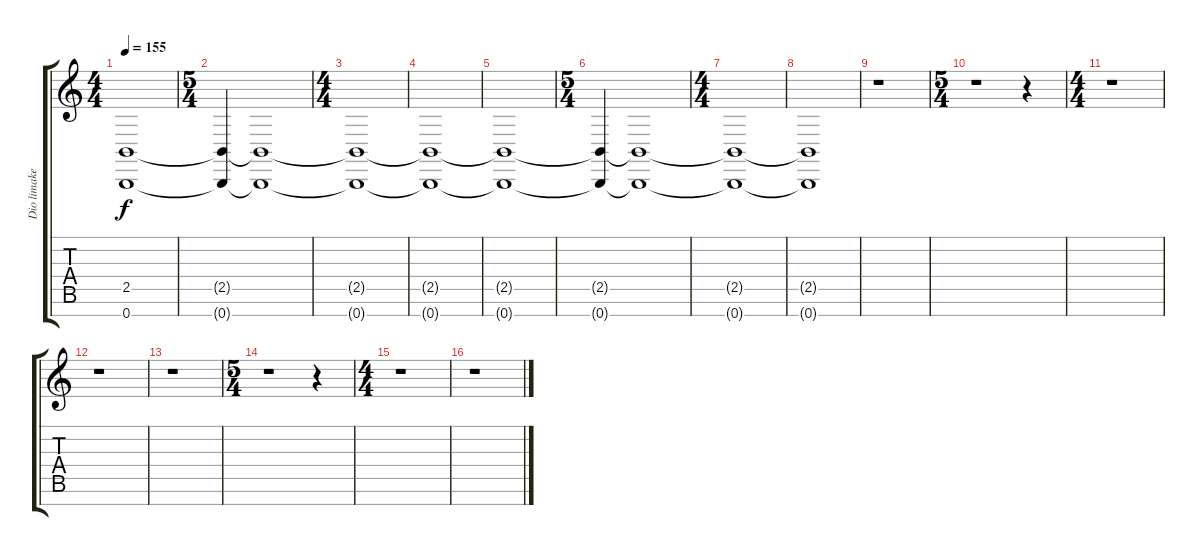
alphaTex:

\track ("Dio limakeyboard" "Dio limake") {instrument pad3polysynth}
\staff {score tabs}
\tuning (E4 B3 G3 D3 A2 E2 B1) {hide}
\ts (4 4)
\tempo 155
\clef g2
\ks c
(2.5 0.7).1{dy f instrument pad3polysynth} |
\ts (5 4)
(2.5{t} 0.7{t}).4 (2.5{t} 0.7{t}).1 |
\ts (4 4)
(2.5{t} 0.7{t}).1 |
(2.5{t} 0.7{t}).1 |
(2.5{t} 0.7{t}).1 |
\ts (5 4)
(2.5{t} 0.7{t}).4 (2.5{t} 0.7{t}).1 |
\ts (4 4)
(2.5{t} 0.7{t}).1 |
(2.5{t} 0.7{t}).1 |
r.1 |
\ts (5 4)
r.1 r.4 |
\ts (4 4)
r.1 |
r.1 |
r.1 |
\ts (5 4)
r.1 r.4 |
\ts (4 4)
r.1 |
r.1
